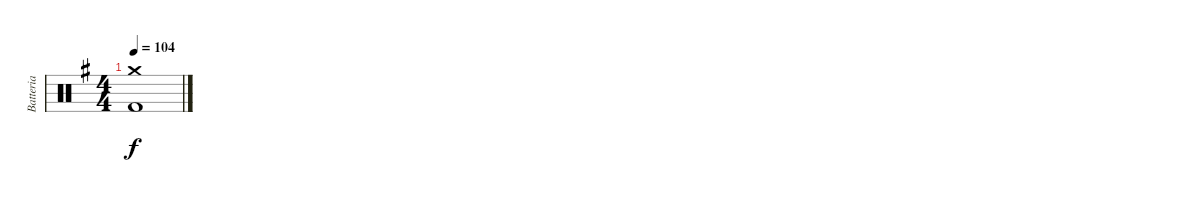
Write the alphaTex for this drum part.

\track ("Batteria" "Batteria") {instrument percussion}
\staff {score}
\articulation defaults
\ts (4 4)
\tempo 104
\clef neutral
\ks g
("Kick (hit) 2" "Crash medium (hit)").1{dy f}
